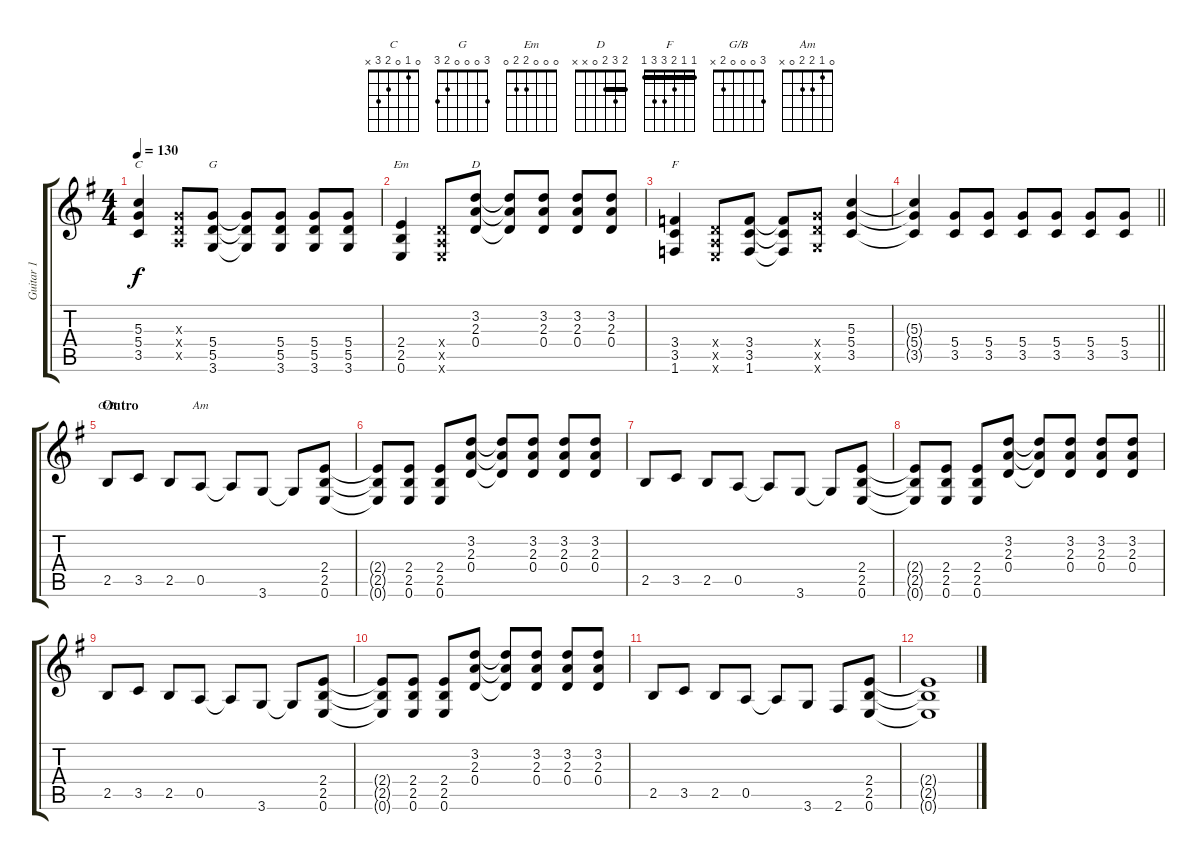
\track ("Guitar 1" "Guitar 1") {instrument distortionguitar}
\staff {score tabs}
\tuning (E4 B3 G3 D3 A2 E2) {hide}
\chord ("C" 0 1 0 2 3 x)
\chord ("G" 3 0 0 0 2 3)
\chord ("Em" 0 0 0 2 2 0)
\chord ("D" 2 3 2 0 x x) {barre 2}
\chord ("F" 1 1 2 3 3 1) {barre 1}
\chord ("G/B" 3 0 0 0 2 x)
\chord ("Am" 0 1 2 2 0 x)
\ts (4 4)
\tempo 130
\clef g2
\ks g
(5.3 5.4 3.5).4{ch "C" dy f} (0.3{x} 0.4{x} 0.5{x}).8 (5.4 5.5 3.6).8{ch "G"} (5.4{t} 5.5{t} 3.6{t}).8 (5.4 5.5 3.6).8 (5.4 5.5 3.6).8 (5.4 5.5 3.6).8 |
(2.4 2.5 0.6).4{ch "Em"} (0.4{x} 0.5{x} 0.6{x}).8 (3.2 2.3 0.4).8{ch "D"} (3.2{t} 2.3{t} 0.4{t}).8 (3.2 2.3 0.4).8 (3.2 2.3 0.4).8 (3.2 2.3 0.4).8 |
(3.4 3.5 1.6).4{ch "F"} (0.4{x} 0.5{x} 0.6{x}).8 (3.4 3.5 1.6).8 (3.4{t} 3.5{t} 1.6{t}).8 (5.4{x} 5.5{x} 3.6{x}).8 (5.3 5.4 3.5).4 |
\barLineRight lightlight
(5.3{t} 5.4{t} 3.5{t}).4 (5.4 3.5).8 (5.4 3.5).8 (5.4 3.5).8 (5.4 3.5).8 (5.4 3.5).8 (5.4 3.5).8 |
\section ("" "Outro")
2.5.8{ch "G/B"} 3.5.8 2.5.8 0.5.8{ch "Am"} 0.5{t}.8 3.6.8 3.6{t}.8 (2.4 2.5 0.6).8 |
(2.4{t} 2.5{t} 0.6{t}).8 (2.4 2.5 0.6).8 (2.4 2.5 0.6).8 (3.2 2.3 0.4).8 (3.2{t} 2.3{t} 0.4{t}).8 (3.2 2.3 0.4).8 (3.2 2.3 0.4).8 (3.2 2.3 0.4).8 |
2.5.8 3.5.8 2.5.8 0.5.8 0.5{t}.8 3.6.8 3.6{t}.8 (2.4 2.5 0.6).8 |
(2.4{t} 2.5{t} 0.6{t}).8 (2.4 2.5 0.6).8 (2.4 2.5 0.6).8 (3.2 2.3 0.4).8 (3.2{t} 2.3{t} 0.4{t}).8 (3.2 2.3 0.4).8 (3.2 2.3 0.4).8 (3.2 2.3 0.4).8 |
2.5.8 3.5.8 2.5.8 0.5.8 0.5{t}.8 3.6.8 3.6{t}.8 (2.4 2.5 0.6).8 |
(2.4{t} 2.5{t} 0.6{t}).8 (2.4 2.5 0.6).8 (2.4 2.5 0.6).8 (3.2 2.3 0.4).8 (3.2{t} 2.3{t} 0.4{t}).8 (3.2 2.3 0.4).8 (3.2 2.3 0.4).8 (3.2 2.3 0.4).8 |
2.5.8 3.5.8 2.5.8 0.5.8 0.5{t}.8 3.6.8 2.6.8 (2.4 2.5 0.6).8 |
(2.4{t} 2.5{t} 0.6{t}).1
